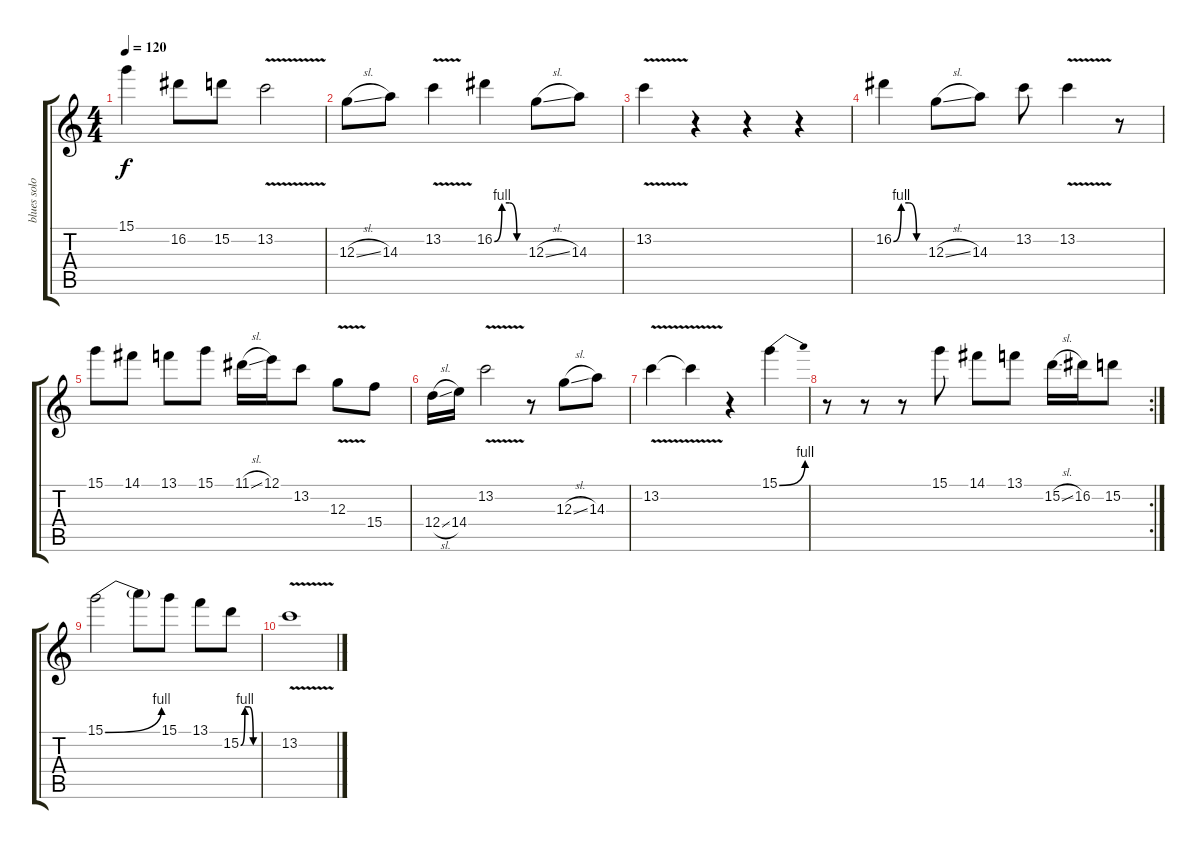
\track ("blues solo" "blues solo") {instrument electricguitarjazz}
\staff {score tabs}
\tuning (E4 B3 G3 D3 A2 E2) {hide}
\ts (4 4)
\tempo 120
\clef g2
\ks c
15.1{t}.4{dy f} 16.2.8 15.2.8 13.2{v}.2 |
12.3{sl}.8 14.3.8 13.2{v}.4 16.2{be (custom 0 0 15 4 30 4 45 0 60 0)}.4 12.3{sl}.8 14.3.8 |
13.2{v}.4 r.4 r.4 r.4 |
16.2{be (custom 0 0 15 4 30 4 45 0 60 0)}.4 12.3{sl}.8 14.3.8 13.2.8 13.2{v}.4 r.8 |
15.1.8 14.1.8 13.1.8 15.1.8 11.1{sl}.16 12.1.16 13.2.8 12.3{v}.8 15.4.8 |
12.4{sl}.16 14.4.16 13.2{v}.2 r.8 12.3{sl}.8 14.3.8 |
13.2{v}.4 13.2{t}.4 r.4 15.1{be (bend 0 0 60 4)}.4 |
\rc 2
r.8 r.8 r.8 15.1.8 14.1.8 13.1.8 15.2{sl}.16 16.2.16 15.2.8 |
15.1{be (bend 0 0 60 4)}.2 15.1{t}.8 15.1.8 13.1.8 15.2{be (custom 0 0 15 4 30 4 45 0 60 0)}.8 |
13.2{v}.1
